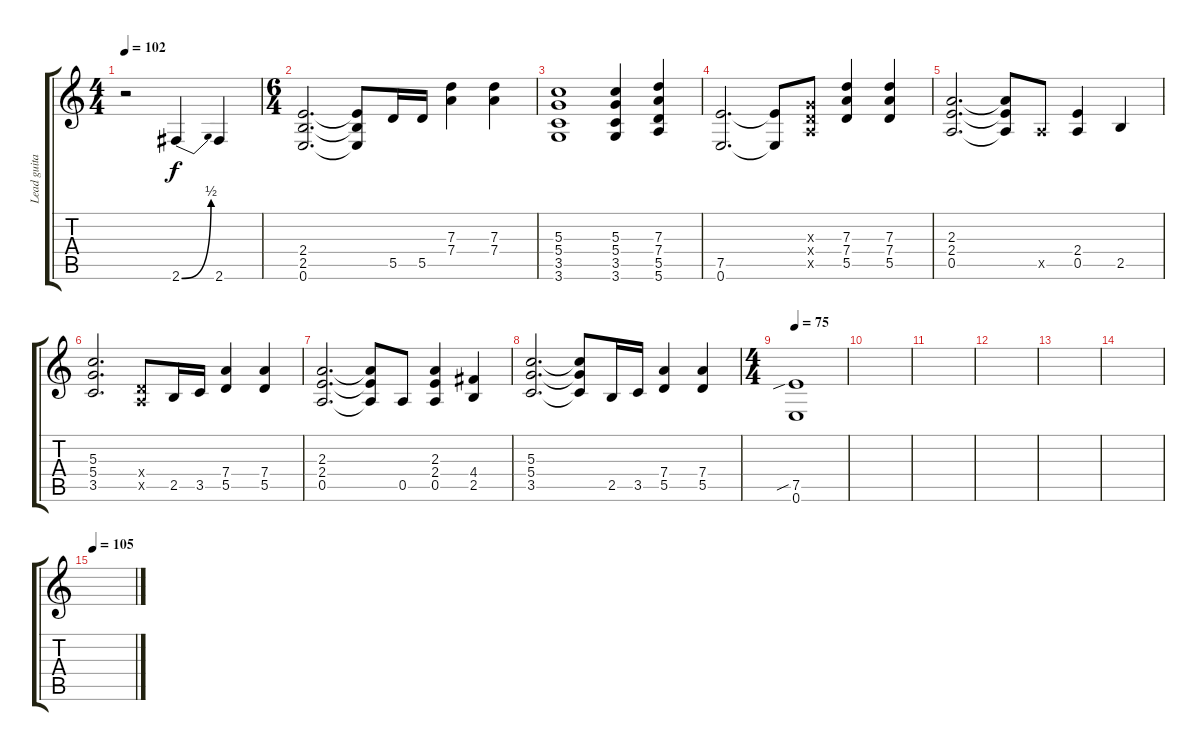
\track ("Lead guitar" "Lead guita") {instrument distortionguitar}
\staff {score tabs}
\tuning (E4 B3 G3 D3 A2 E2) {hide}
\ts (4 4)
\tempo 102
\clef g2
\ks c
r.2{dy f} 2.6{be (bend 0 0 60 2)}.4 2.6.4 |
\ts (6 4)
(2.4 2.5 0.6).2{d} (2.4{t} 2.5{t} 0.6{t}).8 5.5.16 5.5.16 (7.3 7.4).4 (7.3 7.4).4 |
(5.3 5.4 3.5 3.6).1 (5.3 5.4 3.5 3.6).4 (7.3 7.4 5.5 5.6).4 |
(7.5 0.6).2{d} (7.5{t} 0.6{t}).8 (0.3{x} 0.4{x} 0.5{x}).8 (7.3 7.4 5.5).4 (7.3 7.4 5.5).4 |
(2.3 2.4 0.5).2{d} (2.3{t} 2.4{t} 0.5{t}).8 0.5{x}.8 (2.4 0.5).4 2.5.4 |
(5.3 5.4 3.5).2{d} (0.4{x} 0.5{x}).8 2.5.16 3.5.16 (7.4 5.5).4 (7.4 5.5).4 |
(2.3 2.4 0.5).2{d} (2.3{t} 2.4{t} 0.5{t}).8 0.5.8 (2.3 2.4 0.5).4 (4.4 2.5).4 |
(5.3 5.4 3.5).2{d} (5.3{t} 5.4{t} 3.5{t}).8 2.5.16 3.5.16 (7.4 5.5).4 (7.4 5.5).4 |
\ts (4 4)
\tempo 75
(7.5{sib} 0.6).1 |
|
|
|
|
|
\tempo 95
\tempo 105
